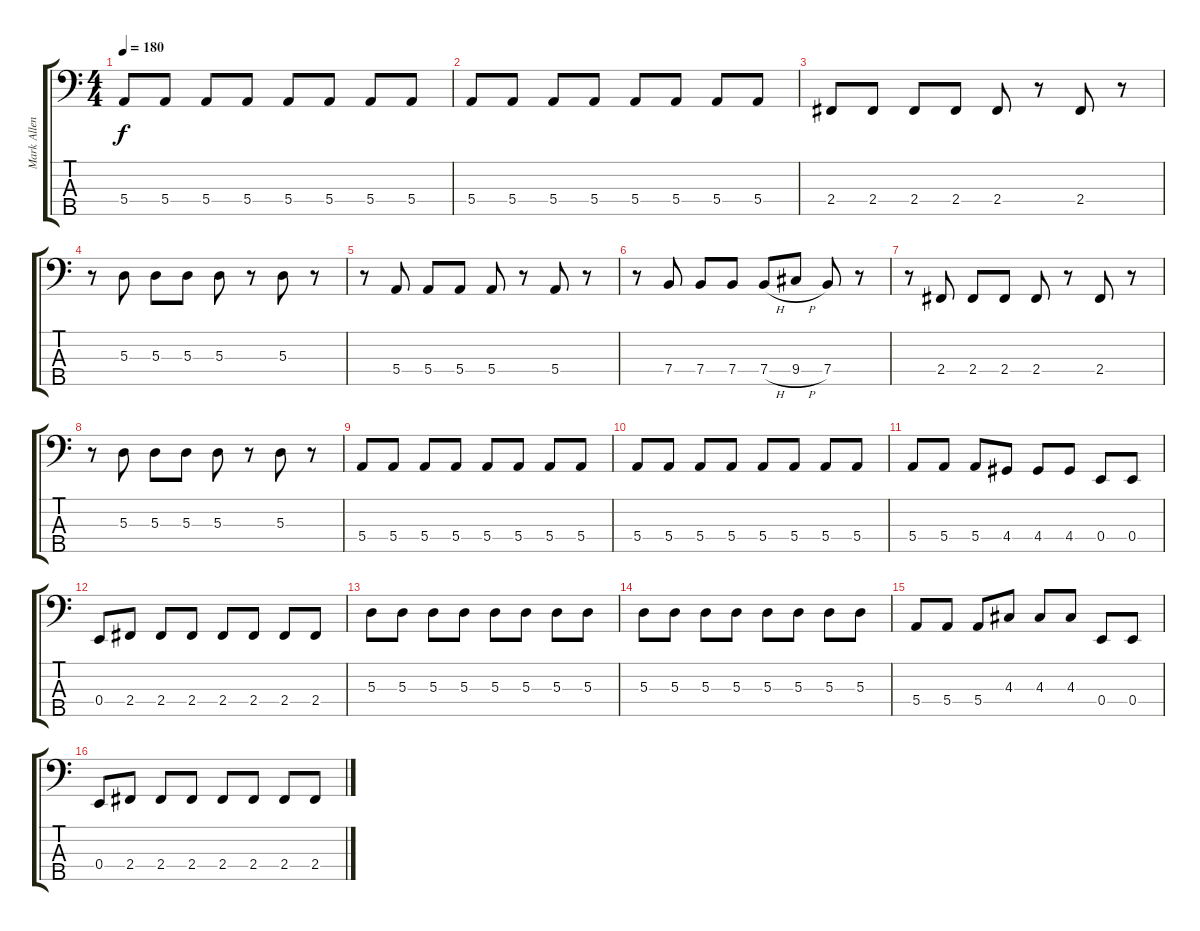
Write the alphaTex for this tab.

\track ("Mark Allen Hoppus" "Mark Allen") {instrument electricbasspick}
\staff {score tabs}
\tuning (G2 D2 A1 E1 B0) {hide}
\ts (4 4)
\tempo 180
\clef f4
\ks c
5.4.8{dy f} 5.4.8 5.4.8 5.4.8 5.4.8 5.4.8 5.4.8 5.4.8 |
5.4.8 5.4.8 5.4.8 5.4.8 5.4.8 5.4.8 5.4.8 5.4.8 |
2.4.8 2.4.8 2.4.8 2.4.8 2.4.8 r.8 2.4.8 r.8 |
r.8 5.3.8 5.3.8 5.3.8 5.3.8 r.8 5.3.8 r.8 |
r.8 5.4.8 5.4.8 5.4.8 5.4.8 r.8 5.4.8 r.8 |
r.8 7.4.8 7.4.8 7.4.8 7.4{h}.8 9.4{h}.8 7.4.8 r.8 |
r.8 2.4.8 2.4.8 2.4.8 2.4.8 r.8 2.4.8 r.8 |
r.8 5.3.8 5.3.8 5.3.8 5.3.8 r.8 5.3.8 r.8 |
5.4.8 5.4.8 5.4.8 5.4.8 5.4.8 5.4.8 5.4.8 5.4.8 |
5.4.8 5.4.8 5.4.8 5.4.8 5.4.8 5.4.8 5.4.8 5.4.8 |
5.4.8 5.4.8 5.4.8 4.4.8 4.4.8 4.4.8 0.4.8 0.4.8 |
0.4.8 2.4.8 2.4.8 2.4.8 2.4.8 2.4.8 2.4.8 2.4.8 |
5.3.8 5.3.8 5.3.8 5.3.8 5.3.8 5.3.8 5.3.8 5.3.8 |
5.3.8 5.3.8 5.3.8 5.3.8 5.3.8 5.3.8 5.3.8 5.3.8 |
5.4.8 5.4.8 5.4.8 4.3.8 4.3.8 4.3.8 0.4.8 0.4.8 |
0.4.8 2.4.8 2.4.8 2.4.8 2.4.8 2.4.8 2.4.8 2.4.8
